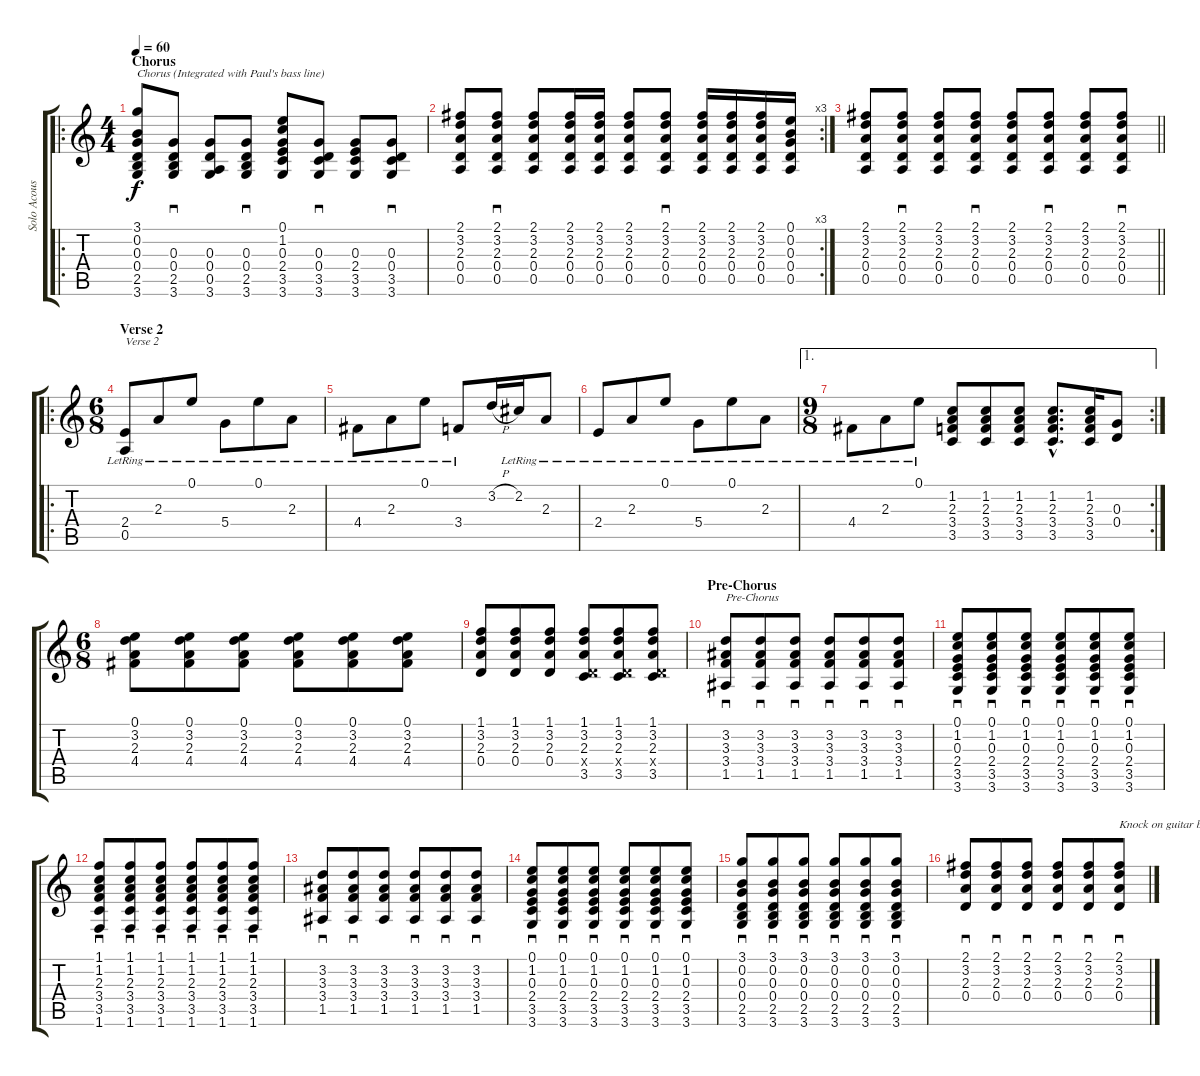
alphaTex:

\track ("Solo Acoustic" "Solo Acous") {instrument acousticguitarsteel}
\staff {score tabs}
\tuning (E4 B3 G3 D3 A2 E2) {hide}
\ro
\ts (4 4)
\section ("" "Chorus")
\tempo 60
\clef g2
\ks c
(3.1 0.2 0.3 0.4 2.5 3.6).8{txt "Chorus (Integrated with Paul's bass line)" dy f} (0.3 0.4 2.5 3.6).8{sd} (0.3 0.4 0.5 3.6).8 (0.3 0.4 2.5 3.6).8{sd} (0.1 1.2 0.3 2.4 3.5 3.6).8 (0.3 0.4 3.5 3.6).8{sd} (0.3 2.4 3.5 3.6).8 (0.3 0.4 3.5 3.6).8{sd} |
\rc 3
(2.1 3.2 2.3 0.4 0.5).8 (2.1 3.2 2.3 0.4 0.5).8{sd} (2.1 3.2 2.3 0.4 0.5).8 (2.1 3.2 2.3 0.4 0.5).16 (2.1 3.2 2.3 0.4 0.5).16 (2.1 3.2 2.3 0.4 0.5).8 (2.1 3.2 2.3 0.4 0.5).8{sd} (2.1 3.2 2.3 0.4 0.5).16 (2.1 3.2 2.3 0.4 0.5).16 (2.1 3.2 2.3 0.4 0.5).16 (0.1 0.2 0.3 0.4 0.5).16 |
\barLineRight lightlight
(2.1 3.2 2.3 0.4 0.5).8 (2.1 3.2 2.3 0.4 0.5).8{sd} (2.1 3.2 2.3 0.4 0.5).8 (2.1 3.2 2.3 0.4 0.5).8{sd} (2.1 3.2 2.3 0.4 0.5).8 (2.1 3.2 2.3 0.4 0.5).8{sd} (2.1 3.2 2.3 0.4 0.5).8 (2.1 3.2 2.3 0.4 0.5).8{sd} |
\ro
\ts (6 8)
\section ("" "Verse 2")
(2.4{lr} 0.5{lr}).8{txt "Verse 2"} 2.3{lr}.8 0.1{lr}.8 5.4{lr}.8 0.1{lr}.8 2.3{lr}.8 |
4.4{lr}.8 2.3{lr}.8 0.1{lr}.8 3.4{lr}.8 3.2{h}.16 2.2{lr}.16 2.3{lr}.8 |
2.4{lr}.8 2.3{lr}.8 0.1{lr}.8 5.4{lr}.8 0.1{lr}.8 2.3{lr}.8 |
\ae 1
\rc 2
\ts (9 8)
4.4{lr}.8 2.3{lr}.8 0.1{lr}.8 (1.2 2.3 3.4 3.5).8 (1.2 2.3 3.4 3.5).8 (1.2 2.3 3.4 3.5).8 (1.2{hac} 2.3{hac} 3.4{hac} 3.5{hac}).8{d} (1.2 2.3 3.4 3.5).16 (0.3 0.4).8 |
\ts (6 8)
\section ("" "")
(0.1 3.2 2.3 4.4).8 (0.1 3.2 2.3 4.4).8 (0.1 3.2 2.3 4.4).8 (0.1 3.2 2.3 4.4).8 (0.1 3.2 2.3 4.4).8 (0.1 3.2 2.3 4.4).8 |
(1.1 3.2 2.3 0.4).8 (1.1 3.2 2.3 0.4).8 (1.1 3.2 2.3 0.4).8 (1.1 3.2 2.3 0.4{x} 3.5).8 (1.1 3.2 2.3 0.4{x} 3.5).8 (1.1 3.2 2.3 0.4{x} 3.5).8 |
\section ("" "Pre-Chorus")
(3.2 3.3 3.4 1.5).8{sd txt "Pre-Chorus"} (3.2 3.3 3.4 1.5).8{sd} (3.2 3.3 3.4 1.5).8{sd} (3.2 3.3 3.4 1.5).8{sd} (3.2 3.3 3.4 1.5).8{sd} (3.2 3.3 3.4 1.5).8{sd} |
(0.1 1.2 0.3 2.4 3.5 3.6).8{sd} (0.1 1.2 0.3 2.4 3.5 3.6).8{sd} (0.1 1.2 0.3 2.4 3.5 3.6).8{sd} (0.1 1.2 0.3 2.4 3.5 3.6).8{sd} (0.1 1.2 0.3 2.4 3.5 3.6).8{sd} (0.1 1.2 0.3 2.4 3.5 3.6).8{sd} |
(1.1 1.2 2.3 3.4 3.5 1.6).8{sd} (1.1 1.2 2.3 3.4 3.5 1.6).8{sd} (1.1 1.2 2.3 3.4 3.5 1.6).8{sd} (1.1 1.2 2.3 3.4 3.5 1.6).8{sd} (1.1 1.2 2.3 3.4 3.5 1.6).8{sd} (1.1 1.2 2.3 3.4 3.5 1.6).8{sd} |
(3.2 3.3 3.4 1.5).8{sd} (3.2 3.3 3.4 1.5).8{sd} (3.2 3.3 3.4 1.5).8 (3.2 3.3 3.4 1.5).8{sd} (3.2 3.3 3.4 1.5).8{sd} (3.2 3.3 3.4 1.5).8{sd} |
(0.1 1.2 0.3 2.4 3.5 3.6).8{sd} (0.1 1.2 0.3 2.4 3.5 3.6).8{sd} (0.1 1.2 0.3 2.4 3.5 3.6).8{sd} (0.1 1.2 0.3 2.4 3.5 3.6).8{sd} (0.1 1.2 0.3 2.4 3.5 3.6).8{sd} (0.1 1.2 0.3 2.4 3.5 3.6).8{sd} |
(3.1 0.2 0.3 0.4 2.5 3.6).8{sd} (3.1 0.2 0.3 0.4 2.5 3.6).8{sd} (3.1 0.2 0.3 0.4 2.5 3.6).8{sd} (3.1 0.2 0.3 0.4 2.5 3.6).8{sd} (3.1 0.2 0.3 0.4 2.5 3.6).8{sd} (3.1 0.2 0.3 0.4 2.5 3.6).8{sd} |
(2.1 3.2 2.3 0.4).8{sd} (2.1 3.2 2.3 0.4).8{sd} (2.1 3.2 2.3 0.4).8{sd} (2.1 3.2 2.3 0.4).8{sd} (2.1 3.2 2.3 0.4).8{sd} (2.1 3.2 2.3 0.4).8{sd txt "Knock on guitar body 3x"}
